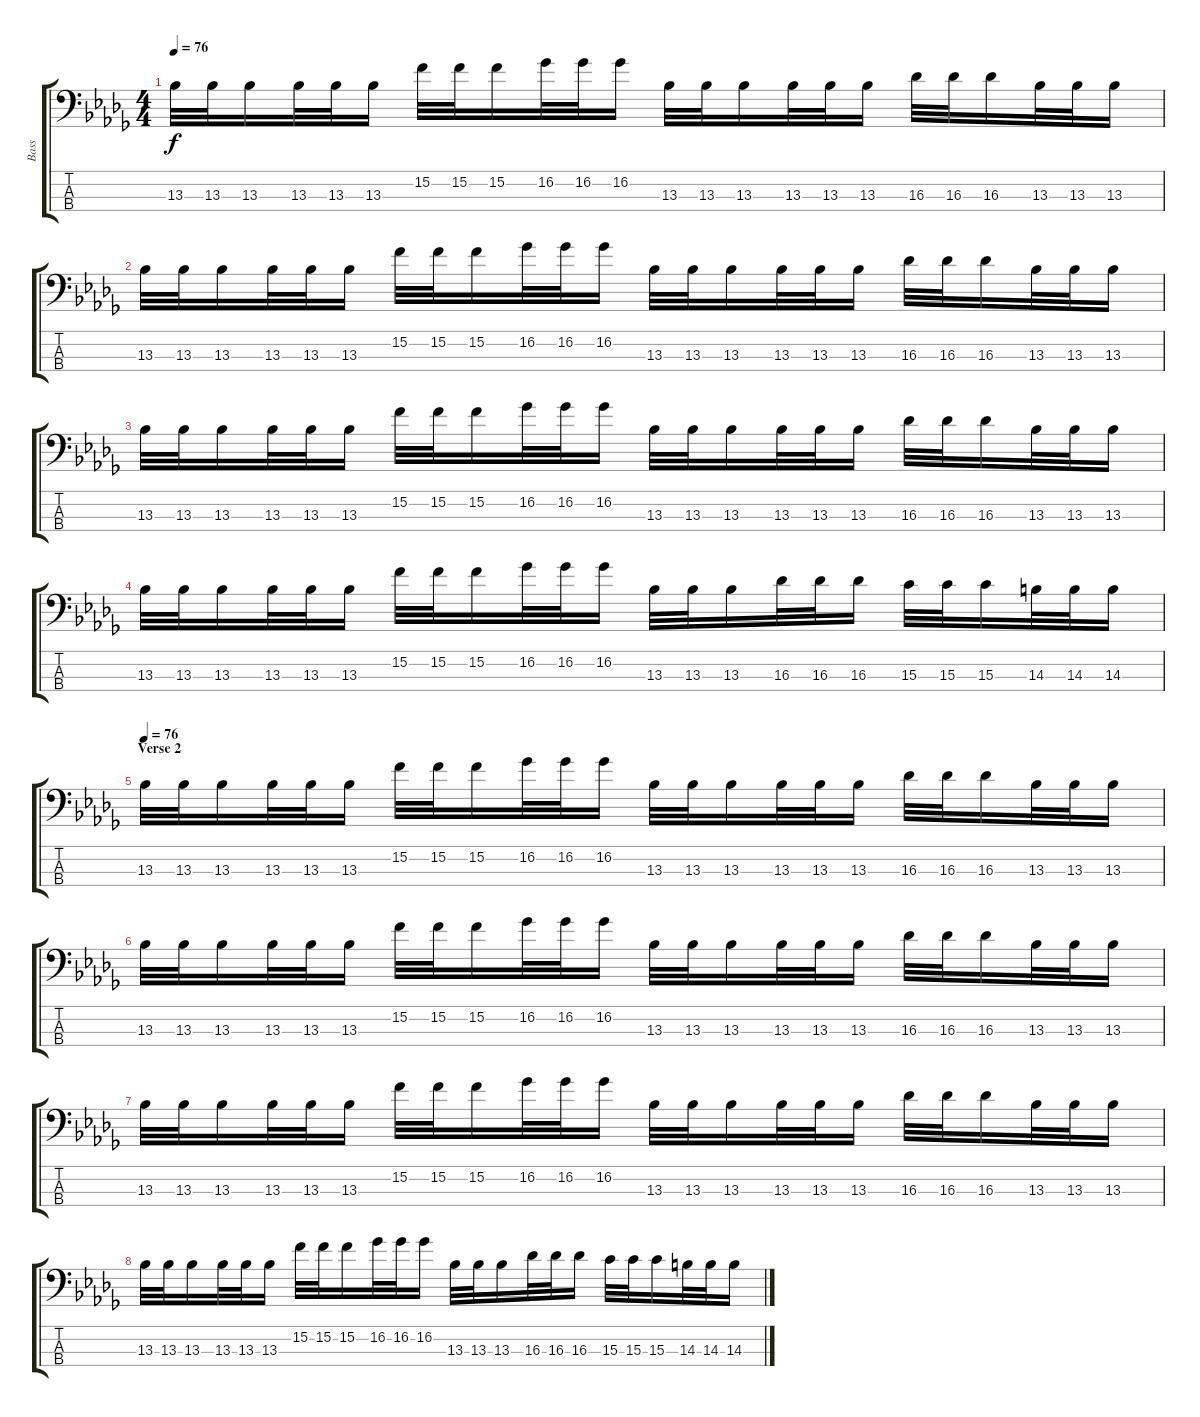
\track ("Bass" "Bass") {instrument slapbass2}
\staff {score tabs}
\tuning (G2 D2 A1 E1) {hide}
\ts (4 4)
\tempo 76
\clef f4
\ks db
13.3.32{dy f} 13.3.32 13.3.16 13.3.32 13.3.32 13.3.16 15.2.32 15.2.32 15.2.16 16.2.32 16.2.32 16.2.16 13.3.32 13.3.32 13.3.16 13.3.32 13.3.32 13.3.16 16.3.32 16.3.32 16.3.16 13.3.32 13.3.32 13.3.16 |
13.3.32 13.3.32 13.3.16 13.3.32 13.3.32 13.3.16 15.2.32 15.2.32 15.2.16 16.2.32 16.2.32 16.2.16 13.3.32 13.3.32 13.3.16 13.3.32 13.3.32 13.3.16 16.3.32 16.3.32 16.3.16 13.3.32 13.3.32 13.3.16 |
13.3.32 13.3.32 13.3.16 13.3.32 13.3.32 13.3.16 15.2.32 15.2.32 15.2.16 16.2.32 16.2.32 16.2.16 13.3.32 13.3.32 13.3.16 13.3.32 13.3.32 13.3.16 16.3.32 16.3.32 16.3.16 13.3.32 13.3.32 13.3.16 |
13.3.32 13.3.32 13.3.16 13.3.32 13.3.32 13.3.16 15.2.32 15.2.32 15.2.16 16.2.32 16.2.32 16.2.16 13.3.32 13.3.32 13.3.16 16.3.32 16.3.32 16.3.16 15.3.32 15.3.32 15.3.16 14.3.32 14.3.32 14.3.16 |
\section ("" "Verse 2")
\tempo 76
13.3.32 13.3.32 13.3.16 13.3.32 13.3.32 13.3.16 15.2.32 15.2.32 15.2.16 16.2.32 16.2.32 16.2.16 13.3.32 13.3.32 13.3.16 13.3.32 13.3.32 13.3.16 16.3.32 16.3.32 16.3.16 13.3.32 13.3.32 13.3.16 |
13.3.32 13.3.32 13.3.16 13.3.32 13.3.32 13.3.16 15.2.32 15.2.32 15.2.16 16.2.32 16.2.32 16.2.16 13.3.32 13.3.32 13.3.16 13.3.32 13.3.32 13.3.16 16.3.32 16.3.32 16.3.16 13.3.32 13.3.32 13.3.16 |
13.3.32 13.3.32 13.3.16 13.3.32 13.3.32 13.3.16 15.2.32 15.2.32 15.2.16 16.2.32 16.2.32 16.2.16 13.3.32 13.3.32 13.3.16 13.3.32 13.3.32 13.3.16 16.3.32 16.3.32 16.3.16 13.3.32 13.3.32 13.3.16 |
13.3.32 13.3.32 13.3.16 13.3.32 13.3.32 13.3.16 15.2.32 15.2.32 15.2.16 16.2.32 16.2.32 16.2.16 13.3.32 13.3.32 13.3.16 16.3.32 16.3.32 16.3.16 15.3.32 15.3.32 15.3.16 14.3.32 14.3.32 14.3.16
